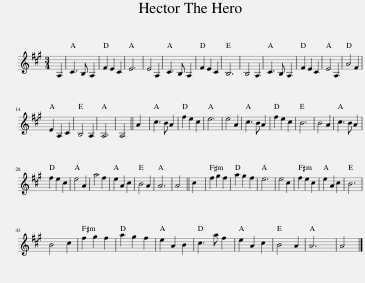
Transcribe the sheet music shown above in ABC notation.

X:1
L:1/8
M:3/4
I:linebreak $
K:A
V:1 treble
V:1
 A,2 | C3 B, A,2 | F2 E2 C2 | E6 | E4 A,2 | %5
 C3 B, A,2 | F2 E2 C2 | B,6 | B,4 A,2 | C3 B, A,2 | %10
 F2 E2 C2 | E4 A,2 | A4 F2 |$ E2 A,2 C2 | B,4 A,2 | %15
 A,6 | A,4 || A2 | c3 B A2 | f2 e2 c2 | %20
 e6 | e4 A2 | c3 B A2 | f2 e2 c2 | B6 | %25
 B4 A2 | c3 B A2 |$ f2 e2 c2 | e4 A2 | a4 f2 | %30
 e2 A2 c2 | B4 A2 | A6 | A4 || c2 | %35
 f2 g2 f2 | a2 g2 f2 | e6 | e4 c2 | f2 e2 c2 | %40
 e2 A2 c2 | B6 |$ B4 c2 | f2 g2 f2 | a2 g2 f2 | %45
 e2 A2 B2 | c3 a f2 | e2 A2 c2 | B4 A2 | A6 | %50
 A4 |] %51
